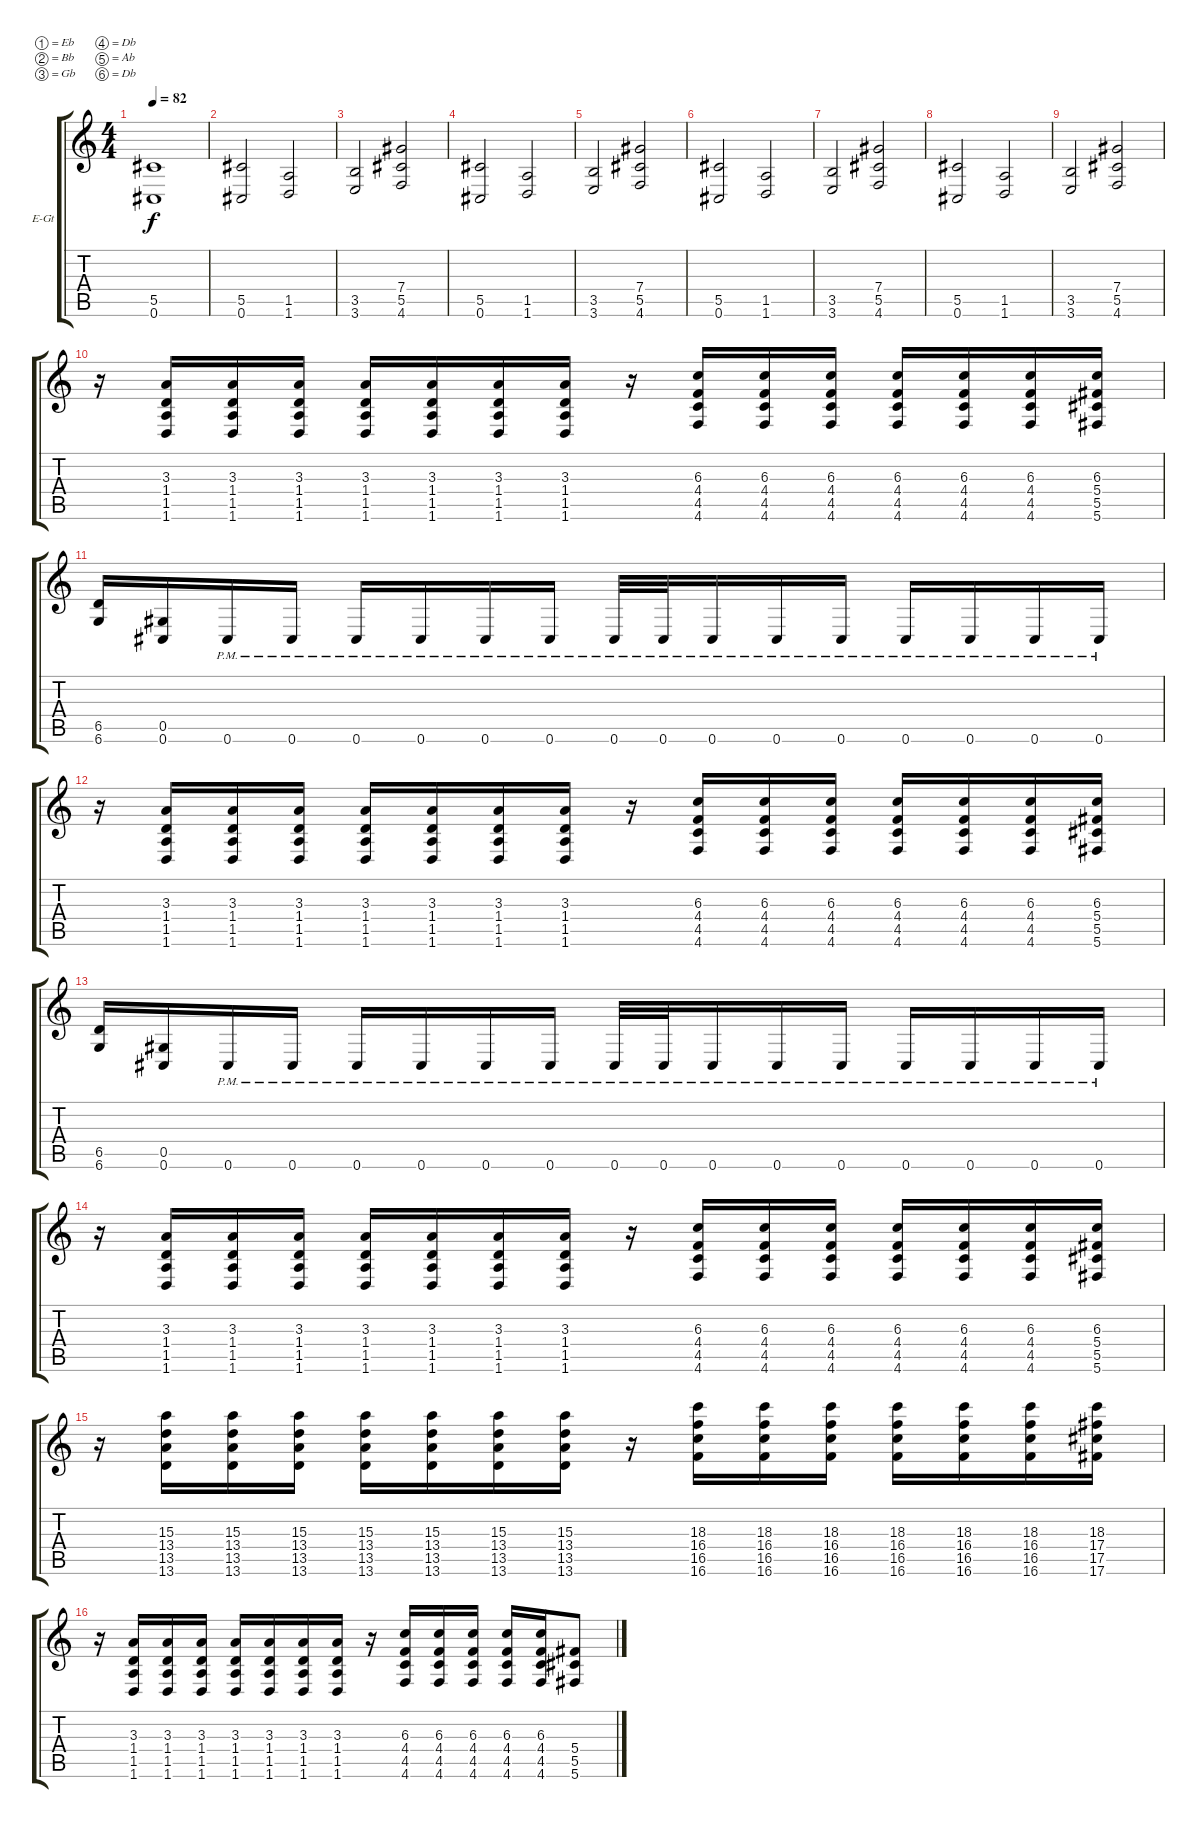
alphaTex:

\bracketExtendMode groupsimilarinstruments
\firstSystemTrackNameOrientation horizontal
\otherSystemsTrackNameOrientation horizontal
\track ("Electric Guitar 1" "E-Gt") {instrument distortionguitar}
\staff {score tabs}
\tuning (Eb4 Bb3 Gb3 Db3 Ab2 Db2)
\ts (4 4)
\tempo 82
\clef g2
\ks c
(5.5{t} 0.6{t}).1{dy f} |
(0.6 5.5).2 (1.5 1.6).2 |
(3.5 3.6).2 (4.6 5.5 7.4).2 |
(0.6 5.5).2 (1.5 1.6).2 |
(3.5 3.6).2 (4.6 5.5 7.4).2 |
(0.6 5.5).2 (1.5 1.6).2 |
(3.5 3.6).2 (4.6 5.5 7.4).2 |
(0.6 5.5).2 (1.5 1.6).2 |
(3.5 3.6).2 (4.6 5.5 7.4).2 |
r.16 (1.6 1.5 1.4 3.3).16 (1.6 1.5 1.4 3.3).16 (1.6 1.5 1.4 3.3).16 (1.6 1.5 1.4 3.3).16 (1.6 1.5 1.4 3.3).16 (1.6 1.5 1.4 3.3).16 (1.6 1.5 1.4 3.3).16 r.16 (4.6 4.5 4.4 6.3).16 (4.6 4.5 4.4 6.3).16 (4.6 4.5 4.4 6.3).16 (4.6 4.5 4.4 6.3).16 (4.6 4.5 4.4 6.3).16 (4.6 4.5 4.4 6.3).16 (5.6 5.5 5.4 6.3).16 |
(6.6 6.5).16 (0.6 0.5).16 0.6{pm}.16 0.6{pm}.16 0.6{pm}.16 0.6{pm}.16 0.6{pm}.16 0.6{pm}.16 0.6{pm}.32 0.6{pm}.32 0.6{pm}.16 0.6{pm}.16 0.6{pm}.16 0.6{pm}.16 0.6{pm}.16 0.6{pm}.16 0.6{pm}.16 |
r.16 (1.6 1.5 1.4 3.3).16 (1.6 1.5 1.4 3.3).16 (1.6 1.5 1.4 3.3).16 (1.6 1.5 1.4 3.3).16 (1.6 1.5 1.4 3.3).16 (1.6 1.5 1.4 3.3).16 (1.6 1.5 1.4 3.3).16 r.16 (4.6 4.5 4.4 6.3).16 (4.6 4.5 4.4 6.3).16 (4.6 4.5 4.4 6.3).16 (4.6 4.5 4.4 6.3).16 (4.6 4.5 4.4 6.3).16 (4.6 4.5 4.4 6.3).16 (5.6 5.5 5.4 6.3).16 |
(6.6 6.5).16 (0.6 0.5).16 0.6{pm}.16 0.6{pm}.16 0.6{pm}.16 0.6{pm}.16 0.6{pm}.16 0.6{pm}.16 0.6{pm}.32 0.6{pm}.32 0.6{pm}.16 0.6{pm}.16 0.6{pm}.16 0.6{pm}.16 0.6{pm}.16 0.6{pm}.16 0.6{pm}.16 |
r.16 (1.6 1.5 1.4 3.3).16 (1.6 1.5 1.4 3.3).16 (1.6 1.5 1.4 3.3).16 (1.6 1.5 1.4 3.3).16 (1.6 1.5 1.4 3.3).16 (1.6 1.5 1.4 3.3).16 (1.6 1.5 1.4 3.3).16 r.16 (4.6 4.5 4.4 6.3).16 (4.6 4.5 4.4 6.3).16 (4.6 4.5 4.4 6.3).16 (4.6 4.5 4.4 6.3).16 (4.6 4.5 4.4 6.3).16 (4.6 4.5 4.4 6.3).16 (5.6 5.5 5.4 6.3).16 |
r.16 (13.6 13.5 13.4 15.3).16 (13.6 13.5 13.4 15.3).16 (13.6 13.5 13.4 15.3).16 (13.6 13.5 13.4 15.3).16 (13.6 13.5 13.4 15.3).16 (13.6 13.5 13.4 15.3).16 (13.6 13.5 13.4 15.3).16 r.16 (16.6 16.5 16.4 18.3).16 (16.6 16.5 16.4 18.3).16 (16.6 16.5 16.4 18.3).16 (16.6 16.5 16.4 18.3).16 (16.6 16.5 16.4 18.3).16 (16.6 16.5 16.4 18.3).16 (17.6 17.5 17.4 18.3).16 |
r.16 (1.6 1.5 1.4 3.3).16 (1.6 1.5 1.4 3.3).16 (1.6 1.5 1.4 3.3).16 (1.6 1.5 1.4 3.3).16 (1.6 1.5 1.4 3.3).16 (1.6 1.5 1.4 3.3).16 (1.6 1.5 1.4 3.3).16 r.16 (4.6 4.5 4.4 6.3).16 (4.6 4.5 4.4 6.3).16 (4.6 4.5 4.4 6.3).16 (4.6 4.5 4.4 6.3).16 (4.6 4.5 4.4 6.3).16 (5.6 5.5 5.4).8
